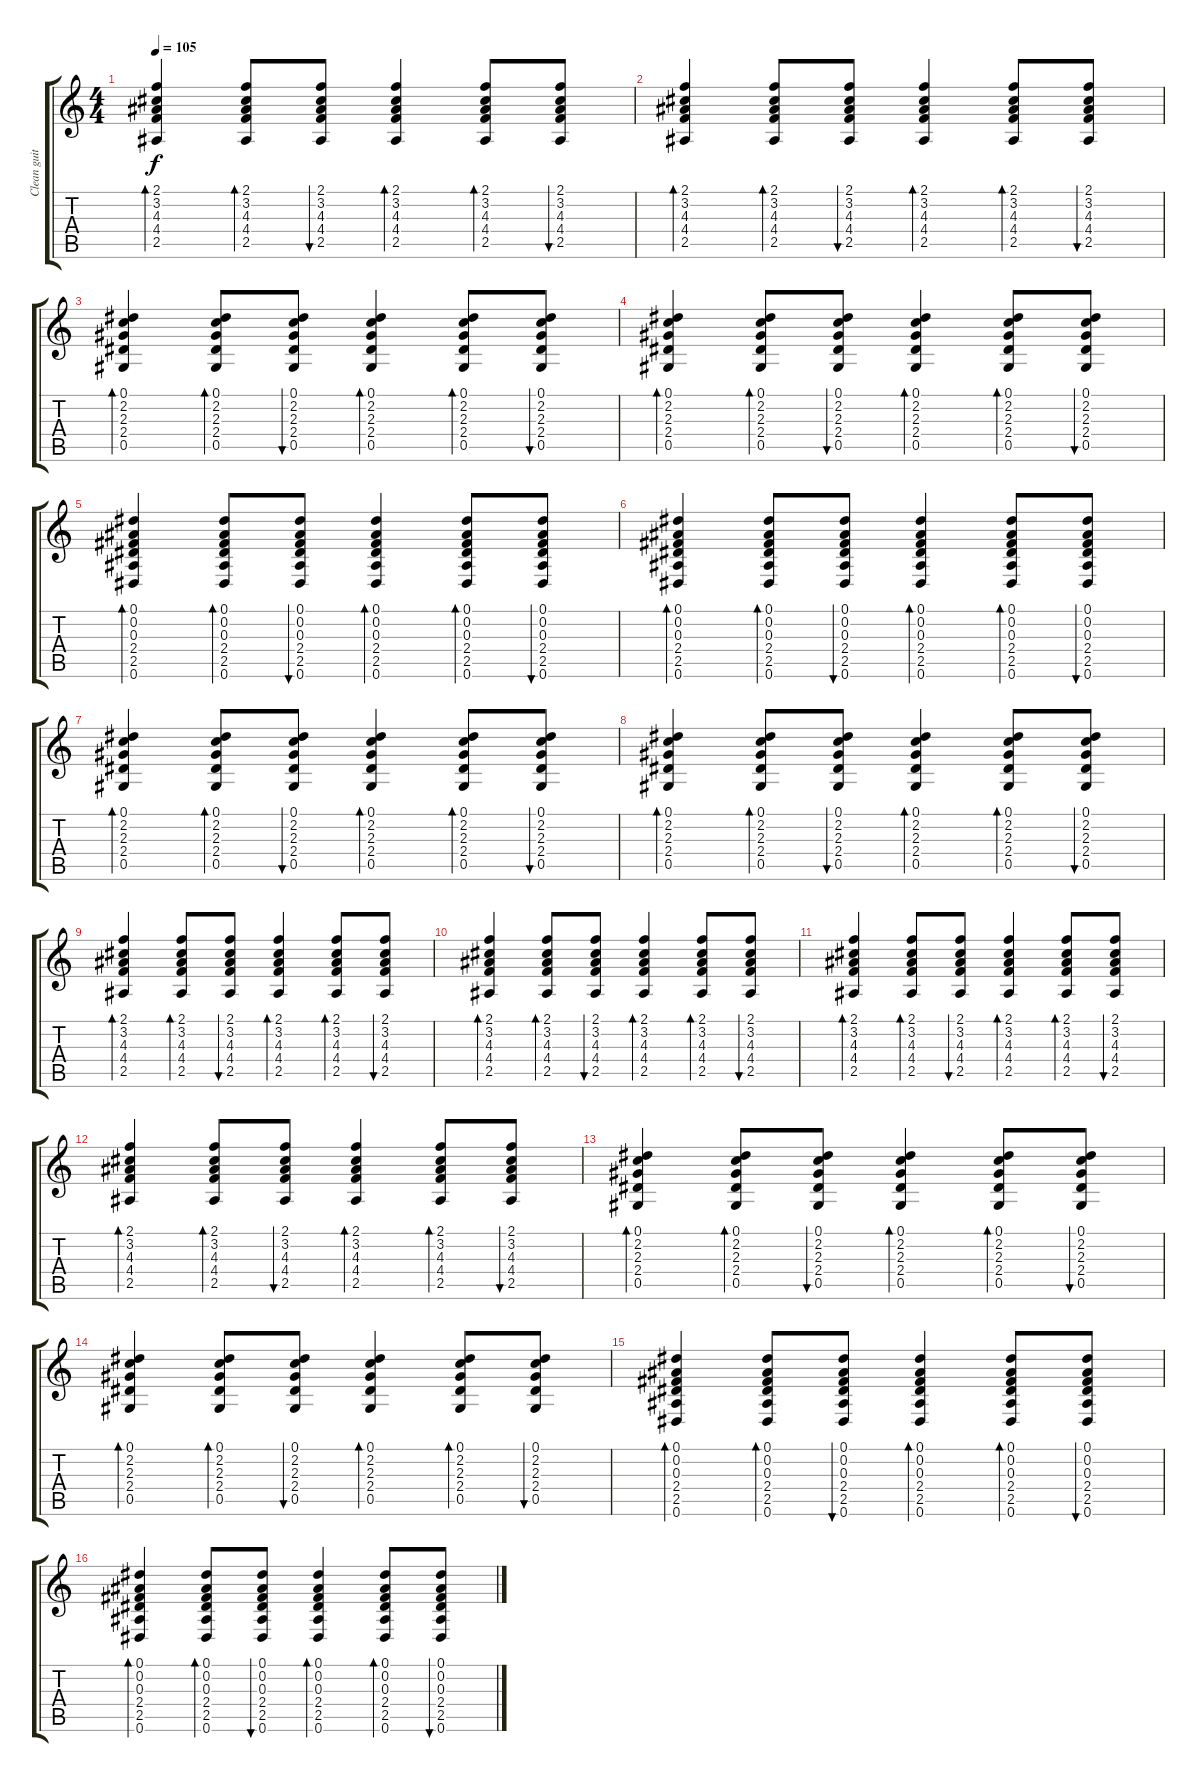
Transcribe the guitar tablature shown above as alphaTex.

\track ("Clean guitar 1" "Clean guit") {instrument acousticguitarsteel}
\staff {score tabs}
\tuning (Eb4 Bb3 Gb3 Db3 Ab2 Eb2) {hide}
\ts (4 4)
\tempo 105
\clef g2
\ks c
(2.1 3.2 4.3 4.4 2.5).4{bd 60 dy f} (2.1 3.2 4.3 4.4 2.5).8{bd 60} (2.1 3.2 4.3 4.4 2.5).8{bu 60} (2.1 3.2 4.3 4.4 2.5).4{bd 60} (2.1 3.2 4.3 4.4 2.5).8{bd 60} (2.1 3.2 4.3 4.4 2.5).8{bu 60} |
(2.1 3.2 4.3 4.4 2.5).4{bd 60} (2.1 3.2 4.3 4.4 2.5).8{bd 60} (2.1 3.2 4.3 4.4 2.5).8{bu 60} (2.1 3.2 4.3 4.4 2.5).4{bd 60} (2.1 3.2 4.3 4.4 2.5).8{bd 60} (2.1 3.2 4.3 4.4 2.5).8{bu 60} |
(0.1 2.2 2.3 2.4 0.5).4{bd 60} (0.1 2.2 2.3 2.4 0.5).8{bd 60} (0.1 2.2 2.3 2.4 0.5).8{bu 60} (0.1 2.2 2.3 2.4 0.5).4{bd 60} (0.1 2.2 2.3 2.4 0.5).8{bd 60} (0.1 2.2 2.3 2.4 0.5).8{bu 60} |
(0.1 2.2 2.3 2.4 0.5).4{bd 60} (0.1 2.2 2.3 2.4 0.5).8{bd 60} (0.1 2.2 2.3 2.4 0.5).8{bu 60} (0.1 2.2 2.3 2.4 0.5).4{bd 60} (0.1 2.2 2.3 2.4 0.5).8{bd 60} (0.1 2.2 2.3 2.4 0.5).8{bu 60} |
(0.1 0.2 0.3 2.4 2.5 0.6).4{bd 60} (0.1 0.2 0.3 2.4 2.5 0.6).8{bd 60} (0.1 0.2 0.3 2.4 2.5 0.6).8{bu 60} (0.1 0.2 0.3 2.4 2.5 0.6).4{bd 60} (0.1 0.2 0.3 2.4 2.5 0.6).8{bd 60} (0.1 0.2 0.3 2.4 2.5 0.6).8{bu 60} |
(0.1 0.2 0.3 2.4 2.5 0.6).4{bd 60} (0.1 0.2 0.3 2.4 2.5 0.6).8{bd 60} (0.1 0.2 0.3 2.4 2.5 0.6).8{bu 60} (0.1 0.2 0.3 2.4 2.5 0.6).4{bd 60} (0.1 0.2 0.3 2.4 2.5 0.6).8{bd 60} (0.1 0.2 0.3 2.4 2.5 0.6).8{bu 60} |
(0.1 2.2 2.3 2.4 0.5).4{bd 60} (0.1 2.2 2.3 2.4 0.5).8{bd 60} (0.1 2.2 2.3 2.4 0.5).8{bu 60} (0.1 2.2 2.3 2.4 0.5).4{bd 60} (0.1 2.2 2.3 2.4 0.5).8{bd 60} (0.1 2.2 2.3 2.4 0.5).8{bu 60} |
(0.1 2.2 2.3 2.4 0.5).4{bd 60} (0.1 2.2 2.3 2.4 0.5).8{bd 60} (0.1 2.2 2.3 2.4 0.5).8{bu 60} (0.1 2.2 2.3 2.4 0.5).4{bd 60} (0.1 2.2 2.3 2.4 0.5).8{bd 60} (0.1 2.2 2.3 2.4 0.5).8{bu 60} |
(2.1 3.2 4.3 4.4 2.5).4{bd 60 volume 9} (2.1 3.2 4.3 4.4 2.5).8{bd 60} (2.1 3.2 4.3 4.4 2.5).8{bu 60} (2.1 3.2 4.3 4.4 2.5).4{bd 60} (2.1 3.2 4.3 4.4 2.5).8{bd 60} (2.1 3.2 4.3 4.4 2.5).8{bu 60} |
(2.1 3.2 4.3 4.4 2.5).4{bd 60} (2.1 3.2 4.3 4.4 2.5).8{bd 60} (2.1 3.2 4.3 4.4 2.5).8{bu 60} (2.1 3.2 4.3 4.4 2.5).4{bd 60} (2.1 3.2 4.3 4.4 2.5).8{bd 60} (2.1 3.2 4.3 4.4 2.5).8{bu 60} |
(2.1 3.2 4.3 4.4 2.5).4{bd 60} (2.1 3.2 4.3 4.4 2.5).8{bd 60} (2.1 3.2 4.3 4.4 2.5).8{bu 60} (2.1 3.2 4.3 4.4 2.5).4{bd 60} (2.1 3.2 4.3 4.4 2.5).8{bd 60} (2.1 3.2 4.3 4.4 2.5).8{bu 60} |
(2.1 3.2 4.3 4.4 2.5).4{bd 60} (2.1 3.2 4.3 4.4 2.5).8{bd 60} (2.1 3.2 4.3 4.4 2.5).8{bu 60} (2.1 3.2 4.3 4.4 2.5).4{bd 60} (2.1 3.2 4.3 4.4 2.5).8{bd 60} (2.1 3.2 4.3 4.4 2.5).8{bu 60} |
(0.1 2.2 2.3 2.4 0.5).4{bd 60} (0.1 2.2 2.3 2.4 0.5).8{bd 60} (0.1 2.2 2.3 2.4 0.5).8{bu 60} (0.1 2.2 2.3 2.4 0.5).4{bd 60} (0.1 2.2 2.3 2.4 0.5).8{bd 60} (0.1 2.2 2.3 2.4 0.5).8{bu 60} |
(0.1 2.2 2.3 2.4 0.5).4{bd 60} (0.1 2.2 2.3 2.4 0.5).8{bd 60} (0.1 2.2 2.3 2.4 0.5).8{bu 60} (0.1 2.2 2.3 2.4 0.5).4{bd 60} (0.1 2.2 2.3 2.4 0.5).8{bd 60} (0.1 2.2 2.3 2.4 0.5).8{bu 60} |
(0.1 0.2 0.3 2.4 2.5 0.6).4{bd 60} (0.1 0.2 0.3 2.4 2.5 0.6).8{bd 60} (0.1 0.2 0.3 2.4 2.5 0.6).8{bu 60} (0.1 0.2 0.3 2.4 2.5 0.6).4{bd 60} (0.1 0.2 0.3 2.4 2.5 0.6).8{bd 60} (0.1 0.2 0.3 2.4 2.5 0.6).8{bu 60} |
(0.1 0.2 0.3 2.4 2.5 0.6).4{bd 60} (0.1 0.2 0.3 2.4 2.5 0.6).8{bd 60} (0.1 0.2 0.3 2.4 2.5 0.6).8{bu 60} (0.1 0.2 0.3 2.4 2.5 0.6).4{bd 60} (0.1 0.2 0.3 2.4 2.5 0.6).8{bd 60} (0.1 0.2 0.3 2.4 2.5 0.6).8{bu 60}
